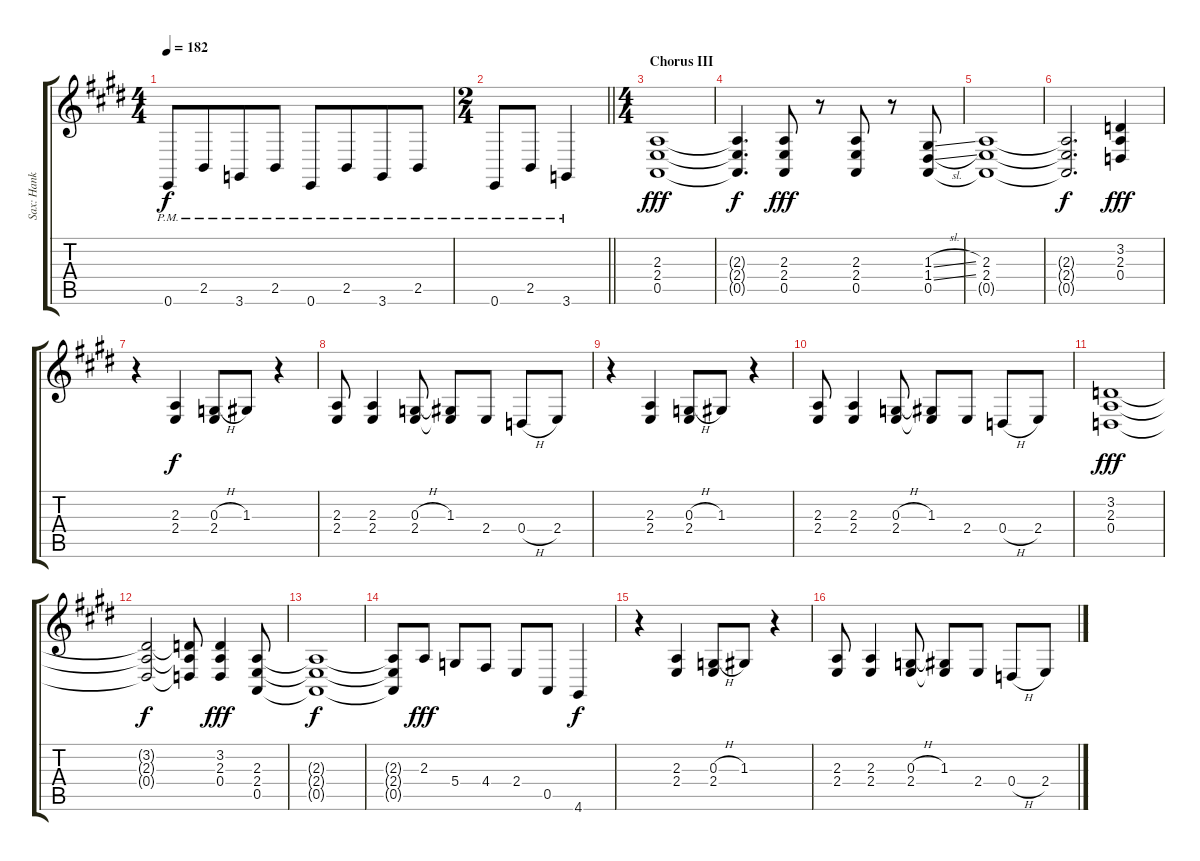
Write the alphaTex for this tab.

\track ("Sax: Hank" "Sax: Hank") {instrument tenorsax}
\staff {score tabs}
\tuning (E4 B3 G3 D3 A2 E2) {hide}
\ts (4 4)
\tempo 182
\clef g2
\ks e
0.6{pm}.8{dy f} 2.5{pm}.8{beam merge} 3.6{pm}.8 2.5{pm}.8 0.6{pm}.8 2.5{pm}.8{beam merge} 3.6{pm}.8 2.5{pm}.8 |
\ts (2 4)
\barLineRight lightlight
0.6{pm}.8 2.5{pm}.8{beam merge} 3.6{pm}.4 |
\ts (4 4)
\section ("" "Chorus III")
(2.3 2.4 0.5).1{dy fff} |
(2.3{t} 2.4{t} 0.5{t}).4{d dy f} (2.3 2.4 0.5).8{dy fff} r.8 (2.3 2.4 0.5).8 r.8 (1.3{sl} 1.4{sl} 0.5).8 |
(2.3 2.4 0.5{t}).1 |
(2.3{t} 2.4{t} 0.5{t}).2{d dy f} (3.2 2.3 0.4).4{dy fff} |
r.4 (2.3 2.4).4{dy f} (0.3{h} 2.4).8 1.3.8 r.4 |
(2.3 2.4).8 (2.3 2.4).4 (0.3{h} 2.4).8 (1.3 2.4{t}).8 2.4.8 0.4{h}.8 2.4.8 |
r.4 (2.3 2.4).4 (0.3{h} 2.4).8 1.3.8 r.4 |
(2.3 2.4).8 (2.3 2.4).4 (0.3{h} 2.4).8 (1.3 2.4{t}).8 2.4.8 0.4{h}.8 2.4.8 |
(3.2 2.3 0.4).1{dy fff} |
(3.2{t} 2.3{t} 0.4{t}).2{dy f} (3.2{t} 2.3{t} 0.4{t}).8 (3.2 2.3 0.4).4{dy fff} (2.3 2.4 0.5).8 |
(2.3{t} 2.4{t} 0.5{t}).1{dy f} |
(2.3{t} 2.4{t} 0.5{t}).8 2.3.8{dy fff} 5.4.8 4.4.8 2.4.8 0.5.8 4.6.4{dy f} |
r.4 (2.3 2.4).4 (0.3{h} 2.4).8 1.3.8 r.4 |
(2.3 2.4).8 (2.3 2.4).4 (0.3{h} 2.4).8 (1.3 2.4{t}).8 2.4.8 0.4{h}.8 2.4.8
